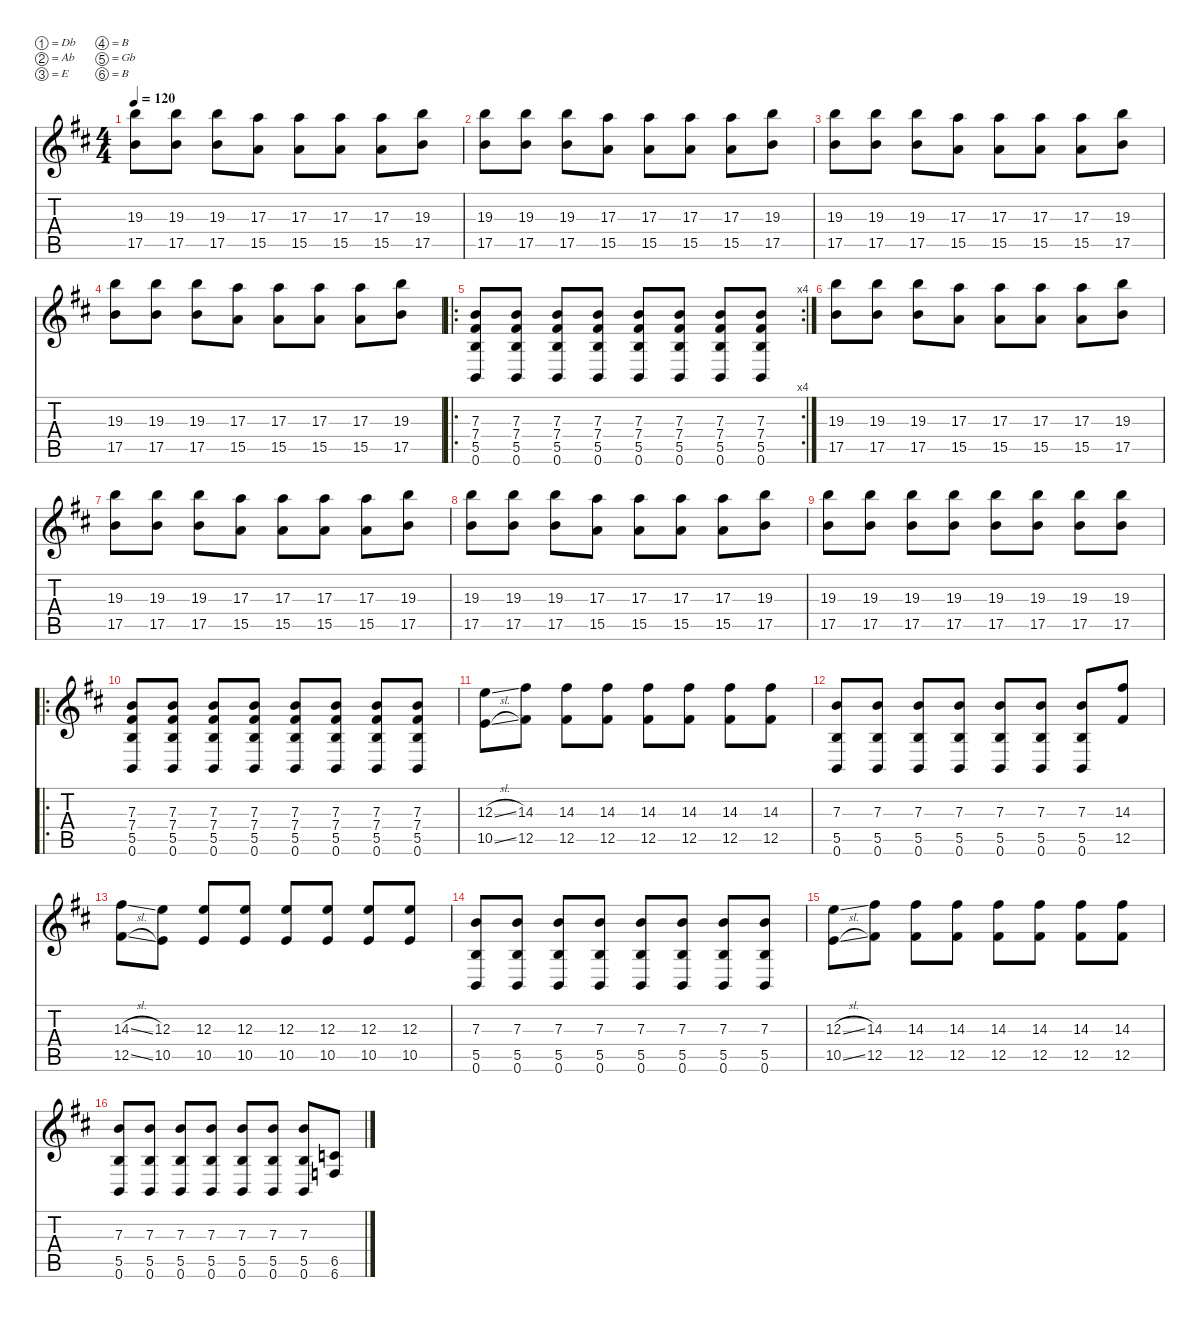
\defaultSystemsLayout 4
\hideDynamics
\bracketExtendMode nobrackets
\singleTrackTrackNamePolicy hidden
\multiTrackTrackNamePolicy hidden
\firstSystemTrackNameMode fullname
\firstSystemTrackNameOrientation horizontal
\otherSystemsTrackNameOrientation horizontal
\track ("Guitar 1" "dist.guit.") {instrument distortionguitar}
\staff {score tabs}
\tuning (Db4 Ab3 E3 B2 Gb2 B1)
\ts (4 4)
\tempo 120
\clef g2
\ks bminor
(19.3{acc forcenatural} 17.5{acc forcenatural}).8{dy f beam Down} (19.3{acc forcenatural} 17.5{acc forcenatural}).8{beam Down} (19.3{acc forcenatural} 17.5{acc forcenatural}).8{beam Down} (17.3{acc forcenatural} 15.5{acc forcenatural}).8{beam Down} (17.3{acc forcenatural} 15.5{acc forcenatural}).8{beam Down} (17.3{acc forcenatural} 15.5{acc forcenatural}).8{beam Down} (17.3{acc forcenatural} 15.5{acc forcenatural}).8{beam Down} (19.3{acc forcenatural} 17.5{acc forcenatural}).8{beam Down} |
(19.3{acc forcenatural} 17.5{acc forcenatural}).8{beam Down} (19.3{acc forcenatural} 17.5{acc forcenatural}).8{beam Down} (19.3{acc forcenatural} 17.5{acc forcenatural}).8{beam Down} (17.3{acc forcenatural} 15.5{acc forcenatural}).8{beam Down} (17.3{acc forcenatural} 15.5{acc forcenatural}).8{beam Down} (17.3{acc forcenatural} 15.5{acc forcenatural}).8{beam Down} (17.3{acc forcenatural} 15.5{acc forcenatural}).8{beam Down} (19.3{acc forcenatural} 17.5{acc forcenatural}).8{beam Down} |
(19.3{acc forcenatural} 17.5{acc forcenatural}).8{beam Down} (19.3{acc forcenatural} 17.5{acc forcenatural}).8{beam Down} (19.3{acc forcenatural} 17.5{acc forcenatural}).8{beam Down} (17.3{acc forcenatural} 15.5{acc forcenatural}).8{beam Down} (17.3{acc forcenatural} 15.5{acc forcenatural}).8{beam Down} (17.3{acc forcenatural} 15.5{acc forcenatural}).8{beam Down} (17.3{acc forcenatural} 15.5{acc forcenatural}).8{beam Down} (19.3{acc forcenatural} 17.5{acc forcenatural}).8{beam Down} |
(19.3{acc forcenatural} 17.5{acc forcenatural}).8{beam Down} (19.3{acc forcenatural} 17.5{acc forcenatural}).8{beam Down} (19.3{acc forcenatural} 17.5{acc forcenatural}).8{beam Down} (17.3{acc forcenatural} 15.5{acc forcenatural}).8{beam Down} (17.3{acc forcenatural} 15.5{acc forcenatural}).8{beam Down} (17.3{acc forcenatural} 15.5{acc forcenatural}).8{beam Down} (17.3{acc forcenatural} 15.5{acc forcenatural}).8{beam Down} (19.3{acc forcenatural} 17.5{acc forcenatural}).8{beam Down} |
\ro
\rc 4
(7.3{acc forcenatural} 7.4{acc #} 5.5{acc forcenatural} 0.6{acc forcenatural}).8{beam Up} (7.3{acc forcenatural} 7.4{acc #} 5.5{acc forcenatural} 0.6{acc forcenatural}).8{beam Up} (7.3{acc forcenatural} 7.4{acc #} 5.5{acc forcenatural} 0.6{acc forcenatural}).8{beam Up} (7.3{acc forcenatural} 7.4{acc #} 5.5{acc forcenatural} 0.6{acc forcenatural}).8{beam Up} (7.3{acc forcenatural} 7.4{acc #} 5.5{acc forcenatural} 0.6{acc forcenatural}).8{beam Up} (7.3{acc forcenatural} 7.4{acc #} 5.5{acc forcenatural} 0.6{acc forcenatural}).8{beam Up} (7.3{acc forcenatural} 7.4{acc #} 5.5{acc forcenatural} 0.6{acc forcenatural}).8{beam Up} (7.3{acc forcenatural} 7.4{acc #} 5.5{acc forcenatural} 0.6{acc forcenatural}).8{beam Up} |
(19.3{acc forcenatural} 17.5{acc forcenatural}).8{beam Down} (19.3{acc forcenatural} 17.5{acc forcenatural}).8{beam Down} (19.3{acc forcenatural} 17.5{acc forcenatural}).8{beam Down} (17.3{acc forcenatural} 15.5{acc forcenatural}).8{beam Down} (17.3{acc forcenatural} 15.5{acc forcenatural}).8{beam Down} (17.3{acc forcenatural} 15.5{acc forcenatural}).8{beam Down} (17.3{acc forcenatural} 15.5{acc forcenatural}).8{beam Down} (19.3{acc forcenatural} 17.5{acc forcenatural}).8{beam Down} |
(19.3{acc forcenatural} 17.5{acc forcenatural}).8{beam Down} (19.3{acc forcenatural} 17.5{acc forcenatural}).8{beam Down} (19.3{acc forcenatural} 17.5{acc forcenatural}).8{beam Down} (17.3{acc forcenatural} 15.5{acc forcenatural}).8{beam Down} (17.3{acc forcenatural} 15.5{acc forcenatural}).8{beam Down} (17.3{acc forcenatural} 15.5{acc forcenatural}).8{beam Down} (17.3{acc forcenatural} 15.5{acc forcenatural}).8{beam Down} (19.3{acc forcenatural} 17.5{acc forcenatural}).8{beam Down} |
(19.3{acc forcenatural} 17.5{acc forcenatural}).8{beam Down} (19.3{acc forcenatural} 17.5{acc forcenatural}).8{beam Down} (19.3{acc forcenatural} 17.5{acc forcenatural}).8{beam Down} (17.3{acc forcenatural} 15.5{acc forcenatural}).8{beam Down} (17.3{acc forcenatural} 15.5{acc forcenatural}).8{beam Down} (17.3{acc forcenatural} 15.5{acc forcenatural}).8{beam Down} (17.3{acc forcenatural} 15.5{acc forcenatural}).8{beam Down} (19.3{acc forcenatural} 17.5{acc forcenatural}).8{beam Down} |
(19.3{acc forcenatural} 17.5{acc forcenatural}).8{beam Down} (19.3{acc forcenatural} 17.5{acc forcenatural}).8{beam Down} (19.3{acc forcenatural} 17.5{acc forcenatural}).8{beam Down} (19.3{acc forcenatural} 17.5{acc forcenatural}).8{beam Down} (19.3{acc forcenatural} 17.5{acc forcenatural}).8{beam Down} (19.3{acc forcenatural} 17.5{acc forcenatural}).8{beam Down} (19.3{acc forcenatural} 17.5{acc forcenatural}).8{beam Down} (19.3{acc forcenatural} 17.5{acc forcenatural}).8{beam Down} |
\ro
(7.3{acc forcenatural} 7.4{acc #} 5.5{acc forcenatural} 0.6{acc forcenatural}).8{beam Up} (7.3{acc forcenatural} 7.4{acc #} 5.5{acc forcenatural} 0.6{acc forcenatural}).8{beam Up} (7.3{acc forcenatural} 7.4{acc #} 5.5{acc forcenatural} 0.6{acc forcenatural}).8{beam Up} (7.3{acc forcenatural} 7.4{acc #} 5.5{acc forcenatural} 0.6{acc forcenatural}).8{beam Up} (7.3{acc forcenatural} 7.4{acc #} 5.5{acc forcenatural} 0.6{acc forcenatural}).8{beam Up} (7.3{acc forcenatural} 7.4{acc #} 5.5{acc forcenatural} 0.6{acc forcenatural}).8{beam Up} (7.3{acc forcenatural} 7.4{acc #} 5.5{acc forcenatural} 0.6{acc forcenatural}).8{beam Up} (7.3{acc forcenatural} 7.4{acc #} 5.5{acc forcenatural} 0.6{acc forcenatural}).8{beam Up} |
(12.3{sl acc forcenatural} 10.5{sl acc forcenatural}).8{beam Down} (14.3{acc #} 12.5{acc #}).8{beam Down} (14.3{acc #} 12.5{acc #}).8{beam Down} (14.3{acc #} 12.5{acc #}).8{beam Down} (14.3{acc #} 12.5{acc #}).8{beam Down} (14.3{acc #} 12.5{acc #}).8{beam Down} (14.3{acc #} 12.5{acc #}).8{beam Down} (14.3{acc #} 12.5{acc #}).8{beam Down} |
(7.3{acc forcenatural} 5.5{acc forcenatural} 0.6{acc forcenatural}).8{beam Up} (7.3{acc forcenatural} 5.5{acc forcenatural} 0.6{acc forcenatural}).8{beam Up} (7.3{acc forcenatural} 5.5{acc forcenatural} 0.6{acc forcenatural}).8{beam Up} (7.3{acc forcenatural} 5.5{acc forcenatural} 0.6{acc forcenatural}).8{beam Up} (7.3{acc forcenatural} 5.5{acc forcenatural} 0.6{acc forcenatural}).8{beam Up} (7.3{acc forcenatural} 5.5{acc forcenatural} 0.6{acc forcenatural}).8{beam Up} (7.3{acc forcenatural} 5.5{acc forcenatural} 0.6{acc forcenatural}).8{beam Up} (14.3{acc #} 12.5{acc #}).8{beam Up} |
(14.3{sl acc #} 12.5{sl acc #}).8{beam Down} (12.3{acc forcenatural} 10.5{acc forcenatural}).8{beam Down} (12.3{acc forcenatural} 10.5{acc forcenatural}).8{beam Up} (12.3{acc forcenatural} 10.5{acc forcenatural}).8{beam Up} (12.3{acc forcenatural} 10.5{acc forcenatural}).8{beam Up} (12.3{acc forcenatural} 10.5{acc forcenatural}).8{beam Up} (12.3{acc forcenatural} 10.5{acc forcenatural}).8{beam Up} (12.3{acc forcenatural} 10.5{acc forcenatural}).8{beam Up} |
(7.3{acc forcenatural} 5.5{acc forcenatural} 0.6{acc forcenatural}).8{beam Up} (7.3{acc forcenatural} 5.5{acc forcenatural} 0.6{acc forcenatural}).8{beam Up} (7.3{acc forcenatural} 5.5{acc forcenatural} 0.6{acc forcenatural}).8{beam Up} (7.3{acc forcenatural} 5.5{acc forcenatural} 0.6{acc forcenatural}).8{beam Up} (7.3{acc forcenatural} 5.5{acc forcenatural} 0.6{acc forcenatural}).8{beam Up} (7.3{acc forcenatural} 5.5{acc forcenatural} 0.6{acc forcenatural}).8{beam Up} (7.3{acc forcenatural} 5.5{acc forcenatural} 0.6{acc forcenatural}).8{beam Up} (7.3{acc forcenatural} 5.5{acc forcenatural} 0.6{acc forcenatural}).8{beam Up} |
(12.3{sl acc forcenatural} 10.5{sl acc forcenatural}).8{beam Down} (14.3{acc #} 12.5{acc #}).8{beam Down} (14.3{acc #} 12.5{acc #}).8{beam Down} (14.3{acc #} 12.5{acc #}).8{beam Down} (14.3{acc #} 12.5{acc #}).8{beam Down} (14.3{acc #} 12.5{acc #}).8{beam Down} (14.3{acc #} 12.5{acc #}).8{beam Down} (14.3{acc #} 12.5{acc #}).8{beam Down} |
(7.3{acc forcenatural} 5.5{acc forcenatural} 0.6{acc forcenatural}).8{beam Up} (7.3{acc forcenatural} 5.5{acc forcenatural} 0.6{acc forcenatural}).8{beam Up} (7.3{acc forcenatural} 5.5{acc forcenatural} 0.6{acc forcenatural}).8{beam Up} (7.3{acc forcenatural} 5.5{acc forcenatural} 0.6{acc forcenatural}).8{beam Up} (7.3{acc forcenatural} 5.5{acc forcenatural} 0.6{acc forcenatural}).8{beam Up} (7.3{acc forcenatural} 5.5{acc forcenatural} 0.6{acc forcenatural}).8{beam Up} (7.3{acc forcenatural} 5.5{acc forcenatural} 0.6{acc forcenatural}).8{beam Up} (6.5{acc forcenatural} 6.6{acc forcenatural}).8{beam Up}
